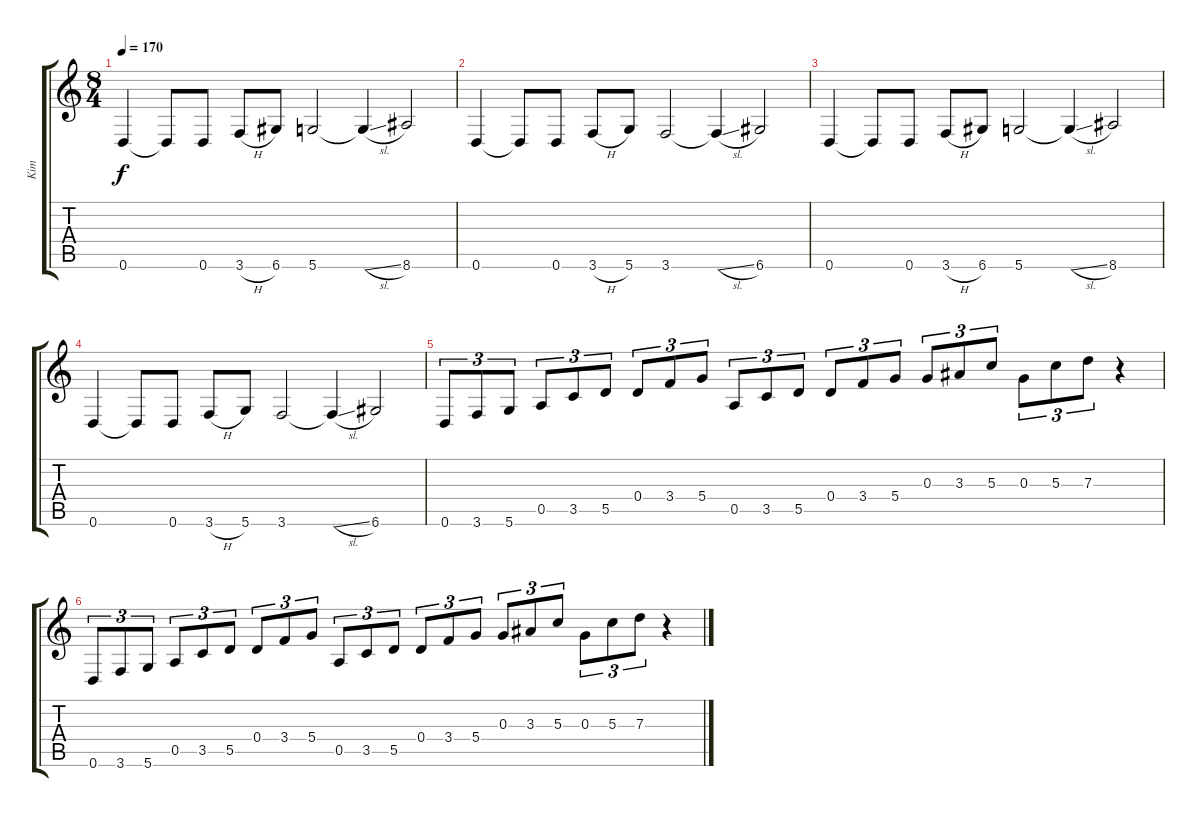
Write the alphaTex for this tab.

\track ("Kim" "Kim") {instrument distortionguitar}
\staff {score tabs}
\tuning (E4 B3 G3 D3 A2 D2) {hide}
\ts (8 4)
\tempo 170
\clef g2
\ks c
0.6.4{dy f} 0.6{t}.8 0.6.8 3.6{h}.8 6.6.8 5.6.2 5.6{sl t}.4 8.6.2 |
0.6.4 0.6{t}.8 0.6.8 3.6{h}.8 5.6.8 3.6.2 3.6{sl t}.4 6.6.2 |
0.6.4 0.6{t}.8 0.6.8 3.6{h}.8 6.6.8 5.6.2 5.6{sl t}.4 8.6.2 |
0.6.4 0.6{t}.8 0.6.8 3.6{h}.8 5.6.8 3.6.2 3.6{sl t}.4 6.6.2 |
0.6.8{tu (3 2)} 3.6.8{tu (3 2)} 5.6.8{tu (3 2)} 0.5.8{tu (3 2)} 3.5.8{tu (3 2)} 5.5.8{tu (3 2)} 0.4.8{tu (3 2)} 3.4.8{tu (3 2)} 5.4.8{tu (3 2)} 0.5.8{tu (3 2)} 3.5.8{tu (3 2)} 5.5.8{tu (3 2)} 0.4.8{tu (3 2)} 3.4.8{tu (3 2)} 5.4.8{tu (3 2)} 0.3.8{tu (3 2)} 3.3.8{tu (3 2)} 5.3.8{tu (3 2)} 0.3.8{tu (3 2)} 5.3.8{tu (3 2)} 7.3.8{tu (3 2)} r.4 |
0.6.8{tu (3 2)} 3.6.8{tu (3 2)} 5.6.8{tu (3 2)} 0.5.8{tu (3 2)} 3.5.8{tu (3 2)} 5.5.8{tu (3 2)} 0.4.8{tu (3 2)} 3.4.8{tu (3 2)} 5.4.8{tu (3 2)} 0.5.8{tu (3 2)} 3.5.8{tu (3 2)} 5.5.8{tu (3 2)} 0.4.8{tu (3 2)} 3.4.8{tu (3 2)} 5.4.8{tu (3 2)} 0.3.8{tu (3 2)} 3.3.8{tu (3 2)} 5.3.8{tu (3 2)} 0.3.8{tu (3 2)} 5.3.8{tu (3 2)} 7.3.8{tu (3 2)} r.4
